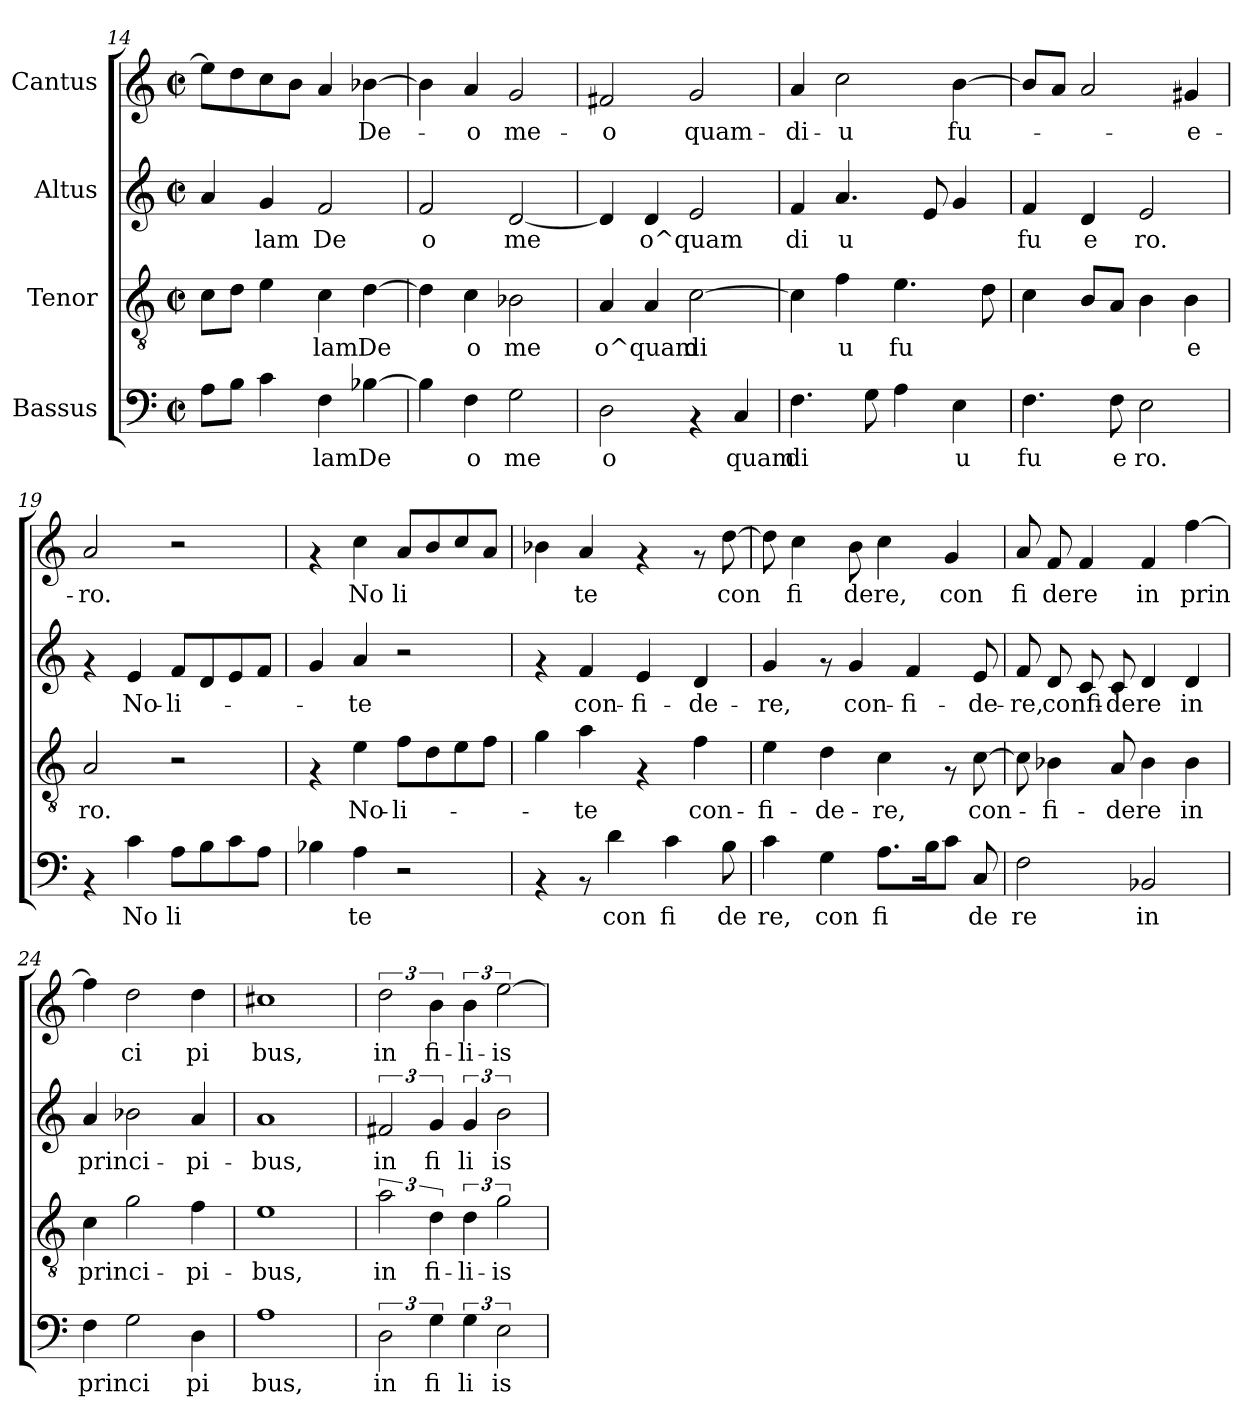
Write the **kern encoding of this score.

**kern	**text	**kern	**text	**kern	**text	**kern	**text
*part4	*part4	*part3	*part3	*part2	*part2	*part1	*part1
*staff4	*staff4	*staff3	*staff3	*staff2	*staff2	*staff1	*staff1
*I"Bassus	*	*I"Tenor	*	*I"Altus	*	*I"Cantus	*
*clefF4	*	*clefGv2	*	*clefG2	*	*clefG2	*
*k[]	*	*k[]	*	*k[]	*	*k[]	*
*C:	*	*C:	*	*C:	*	*C:	*
*M2/2	*	*M2/2	*	*M2/2	*	*M2/2	*
*met(c|)	*	*met(c|)	*	*met(c|)	*	*met(c|)	*
=14	=14	=14	=14	=14	=14	=14	=14
8A\L	.	8c\L	.	4a/	.	8ee\L]	.
8B\J	.	8d\J	.	.	.	8dd\	.
!	!	!	!	!	!LO:LY:b	!	!
4c\	.	4e\	.	4g/	lam	8cc\	.
.	.	.	.	.	.	8b\J	.
!	!LO:LY:b	!	!LO:LY:b	!	!LO:LY:b	!	!
4F\	lam	4c\	lam	2f/	De	4a/	.
!	!LO:LY:b	!	!LO:LY:b	!	!	!	!LO:LY:b
[>4B-X\	De	[>4d\	De	.	.	[>4b-X\	De-
=15	=15	=15	=15	=15	=15	=15	=15
!	!	!	!	!	!LO:LY:b	!	!
4B-\]	.	4d\]	.	2f/	o	4b-\]	.
!	!LO:LY:b	!	!LO:LY:b	!	!	!	!LO:LY:b
4F\	o	4c\	o	.	.	4a/	-o
!	!LO:LY:b	!	!LO:LY:b	!	!LO:LY:b	!	!LO:LY:b
2G\	me	2B-X\	me	[<2d/	me	2g/	me-
=16	=16	=16	=16	=16	=16	=16	=16
!	!LO:LY:b	!	!LO:LY:b	!	!	!	!LO:LY:b
2D\	o	4A/	o^quam	4d/]	.	2f#X/	-o
!	!	!	!	!	!LO:LY:b	!	!
.	.	4A/	.	4d/	o^quam	.	.
!	!	!	!LO:LY:b	!	!	!	!LO:LY:b
4rAA	.	[>2c\	di	2e/	.	2g/	quam-
!	!LO:LY:b	!	!	!	!	!	!
4C/	quam	.	.	.	.	.	.
=17	=17	=17	=17	=17	=17	=17	=17
!	!LO:LY:b	!	!	!	!LO:LY:b	!	!LO:LY:b
4.F\	di	4c\]	.	4f/	di	4a/	-di-
!	!	!	!LO:LY:b	!	!LO:LY:b	!	!LO:LY:b
.	.	4f\	u	4.a/	u	2cc\	-u
8G\	.	.	.	.	.	.	.
!	!	!	!LO:LY:b	!	!	!	!
4A\	.	4.e\	fu	.	.	.	.
.	.	.	.	8e/	.	.	.
!	!LO:LY:b	!	!	!	!	!	!LO:LY:b
4E\	u	.	.	4g/	.	[>4b\	fu-
.	.	8d\	.	.	.	.	.
=18	=18	=18	=18	=18	=18	=18	=18
!	!LO:LY:b	!	!	!	!LO:LY:b	!	!
4.F\	fu	4c\	.	4f/	fu	8b/L]	.
.	.	.	.	.	.	8a/J	.
!	!	!	!	!	!LO:LY:b	!	!
.	.	8B/L	.	4d/	e	2a/	.
!	!LO:LY:b	!	!	!	!	!	!
8F\	e	8A/J	.	.	.	.	.
!	!LO:LY:b	!	!	!	!LO:LY:b	!	!
2E\	ro.	4B\	.	2e/	ro.	.	.
!	!	!	!LO:LY:b	!	!	!	!LO:LY:b
.	.	4B\	e	.	.	4g#X/	-e-
!!LO:PB:g=z
=19	=19	=19	=19	=19	=19	=19	=19
!	!	!	!LO:LY:b	!	!	!	!LO:LY:b
4rAA	.	2A/	ro.	4rf	.	2a/	-ro.
!	!LO:LY:b	!	!	!	!LO:LY:b	!	!
4c\	No	.	.	4e/	No-	.	.
!	!LO:LY:b	!	!	!	!LO:LY:b	!	!
8A\L	li	2r	.	8f/L	-li-	2r	.
8B\	.	.	.	8d/	.	.	.
8c\	.	.	.	8e/	.	.	.
8A\J	.	.	.	8f/J	.	.	.
=20	=20	=20	=20	=20	=20	=20	=20
4B-X\	.	4rF	.	4g/	.	4rf	.
!	!LO:LY:b	!	!LO:LY:b	!	!LO:LY:b	!	!LO:LY:b
4A\	te	4e\	No-	4a/	-te	4cc\	No
!	!	!	!LO:LY:b	!	!	!	!LO:LY:b
2r	.	8f\L	-li-	2r	.	8a/L	li
.	.	8d\	.	.	.	8b/	.
.	.	8e\	.	.	.	8cc/	.
.	.	8f\J	.	.	.	8a/J	.
=21	=21	=21	=21	=21	=21	=21	=21
4rAA	.	4g\	.	4rf	.	4b-X\	.
!	!	!	!LO:LY:b	!	!LO:LY:b	!	!LO:LY:b
8rAA	.	4a\	-te	4f/	con-	4a/	te
!	!LO:LY:b	!	!	!	!	!	!
4d\	con	.	.	.	.	.	.
!	!	!	!	!	!LO:LY:b	!	!
.	.	4rF	.	4e/	-fi-	4rf	.
!	!LO:LY:b	!	!	!	!	!	!
4c\	fi	.	.	.	.	.	.
!	!	!	!LO:LY:b	!	!LO:LY:b	!	!
.	.	4f\	con-	4d/	-de-	8rf	.
!	!LO:LY:b	!	!	!	!	!	!LO:LY:b
8B\	de	.	.	.	.	[>8dd\	con
=22	=22	=22	=22	=22	=22	=22	=22
!	!LO:LY:b	!	!LO:LY:b	!	!LO:LY:b	!	!
4c\	re,	4e\	-fi-	4g/	-re,	8dd\]	.
!	!	!	!	!	!	!	!LO:LY:b
.	.	.	.	.	.	4cc\	fi
!	!LO:LY:b	!	!LO:LY:b	!	!	!	!
4G\	con	4d\	-de-	8rf	.	.	.
!	!	!	!	!	!LO:LY:b	!	!LO:LY:b
.	.	.	.	4g/	con-	8b\	dere,
!	!LO:LY:b	!	!LO:LY:b	!	!	!	!
8.A\L	fi	4c\	-re,	.	.	4cc\	.
!	!	!	!	!	!LO:LY:b	!	!
.	.	.	.	4f/	-fi-	.	.
16B\k	.	.	.	.	.	.	.
!	!	!	!	!	!	!	!LO:LY:b
8c\J	.	8rF	.	.	.	4g/	con
!	!LO:LY:b	!	!LO:LY:b	!	!LO:LY:b	!	!
8C/	de	[>8c\	con-	8e/	-de-	.	.
=23	=23	=23	=23	=23	=23	=23	=23
!	!LO:LY:b	!	!	!	!LO:LY:b	!	!LO:LY:b
2F\	re	8c\]	.	8f/	-re,	8a/	fi
!	!	!	!LO:LY:b	!	!LO:LY:b	!	!LO:LY:b
.	.	4B-X\	-fi-	8d/	confi-	8f/	dere
.	.	.	.	8c/	.	4f/	.
!	!	!	!LO:LY:b	!	!LO:LY:b	!	!
.	.	8A/	-dere	8c/	-dere	.	.
!	!LO:LY:b	!	!	!	!	!	!LO:LY:b
2BB-X/	in	4B-\	.	4d/	.	4f/	in
!	!	!	!LO:LY:b	!	!LO:LY:b	!	!LO:LY:b
.	.	4B-\	in	4d/	in	[>4ff\	prin
=24	=24	=24	=24	=24	=24	=24	=24
!	!LO:LY:b	!	!LO:LY:b	!	!LO:LY:b	!	!
4F\	princi	4c\	princi-	4a/	princi-	4ff\]	.
!	!	!	!	!	!	!	!LO:LY:b
2G\	.	2g\	.	2b-X\	.	2dd\	ci
!	!LO:LY:b	!	!LO:LY:b	!	!LO:LY:b	!	!LO:LY:b
4D\	pi	4f\	-pi-	4a/	-pi-	4dd\	pi
=25	=25	=25	=25	=25	=25	=25	=25
!	!LO:LY:b	!	!LO:LY:b	!	!LO:LY:b	!	!LO:LY:b
1A	bus,	1e	-bus,	1a	-bus,	1cc#X	bus,
!!LO:LB:g=z
=26	=26	=26	=26	=26	=26	=26	=26
!	!LO:LY:b	!	!LO:LY:b	!	!LO:LY:b	!	!LO:LY:b
3D\	in	3a\	in	3f#X/	in	3dd\	in
!	!LO:LY:b	!	!LO:LY:b	!	!LO:LY:b	!	!LO:LY:b
6G\	fi	6d\	fi-	6g/	fi	6b\	fi-
!	!LO:LY:b	!	!LO:LY:b	!	!LO:LY:b	!	!LO:LY:b
6G\	li	6d\	-li-	6g/	li	6b\	-li-
!	!LO:LY:b	!	!LO:LY:b	!	!LO:LY:b	!	!LO:LY:b
3E\	is	3g\	-is	3b\	is	[>3ee\	-is
=	=	=	=	=	=	=	=
*-	*-	*-	*-	*-	*-	*-	*-
